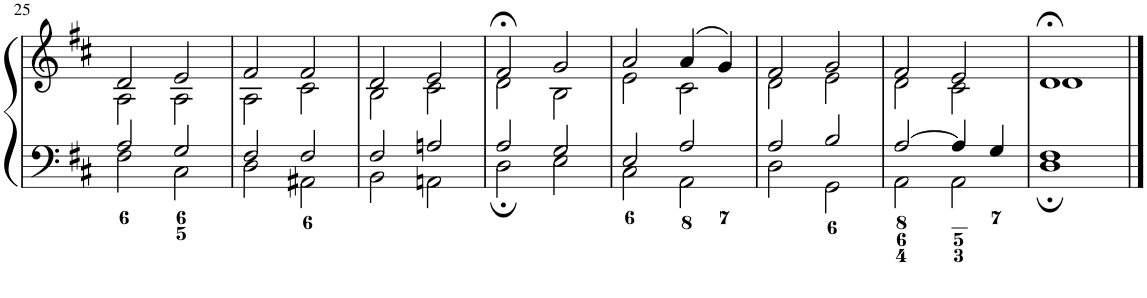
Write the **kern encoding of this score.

**kern	**kern
*part1	*part1
*staff2	*staff1
*I"Piano	*
*I'Pno.	*
!!LO:PB:g=z
*clefF4	*clefG2
*k[f#c#]	*k[f#c#]
*M4/4	*M4/4
*met(c)	*met(c)
=25	=25
*^	*^
2A/	2F#\	2d/	2A\
2G/	2C#\	2e/	2A\
=26	=26	=26	=26
2F#/	2D\	2f#/	2A\
2F#/	2AA#X\	2f#/	2c#\
=27	=27	=27	=27
2F#/	2BB\	2d/	2B\
2An/	2AAn\	2e/	2c#\
=28	=28	=28	=28
2A/	2D;\	2f#;</	2d\
2G/	2E\	2g/	2B\
=29	=29	=29	=29
2E/	2C#\	2a/	2e\
2A/	2AA\	(4a/	2c#\
.	.	4g/)	.
=30	=30	=30	=30
2A/	2D\	2f#/	2d\
2B/	2GG\	2g/	2e\
=31	=31	=31	=31
[2A/	2AA\	2f#/	2d\
4A/]	2AA\	2e/	2c#\
4G/	.	.	.
=32	=32	=32	=32
1F#	1D;	1d;<	1d
*v	*v	*	*
*	*v	*v
==	==
*-	*-
